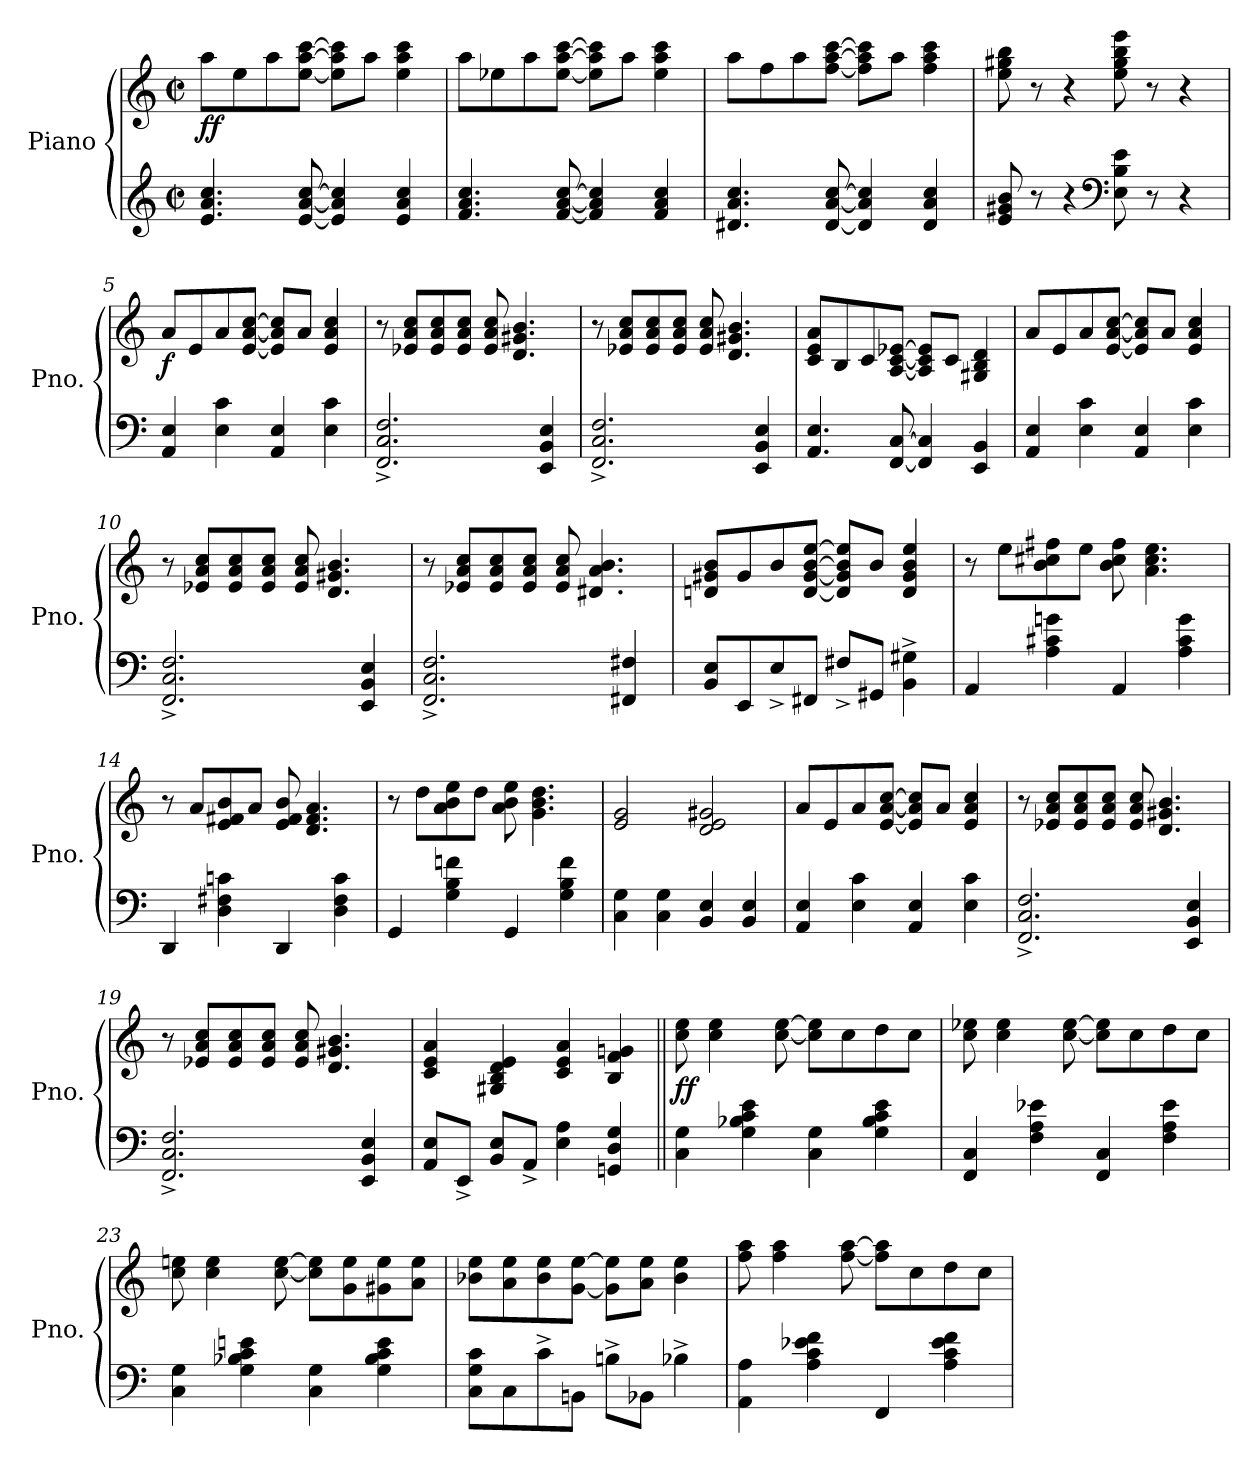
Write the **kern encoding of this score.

**kern	**kern	**dynam
*part1	*part1	*part1
*staff2	*staff1	*staff1/2
*I"Piano	*	*
*I'Pno.	*	*
*clefG2	*clefG2	*
*k[]	*k[]	*
*M2/2	*M2/2	*
*met(c|)	*met(c|)	*
*MM168	*MM168	*
=1	=1	=1
!	!	!LO:DY:b
4.e/ 4.a/ 4.cc/	8aa\L	ff
.	8ee\	.
.	8aa\	.
[8e/ [8a/ [8cc/	[8ee\ [8aa\ [8ccc\J	.
4e/] 4a/] 4cc/]	8ee\] 8aa\] 8ccc\]L	.
.	8aa\J	.
4e/ 4a/ 4cc/	4ee\ 4aa\ 4ccc\	.
=2	=2	=2
4.f/ 4.a/ 4.cc/	8aa\L	.
.	8ee-X\	.
.	8aa\	.
[8f/ [8a/ [8cc/	[8ee-\ [8aa\ [8ccc\J	.
4f/] 4a/] 4cc/]	8ee-\] 8aa\] 8ccc\]L	.
.	8aa\J	.
4f/ 4a/ 4cc/	4ee-\ 4aa\ 4ccc\	.
=3	=3	=3
4.d#X/ 4.a/ 4.cc/	8aa\L	.
.	8ff\	.
.	8aa\	.
[8d#/ [8a/ [8cc/	[8ff\ [8aa\ [8ccc\J	.
4d#/] 4a/] 4cc/]	8ff\] 8aa\] 8ccc\]L	.
.	8aa\J	.
4d#/ 4a/ 4cc/	4ff\ 4aa\ 4ccc\	.
=4	=4	=4
8e/ 8g#X/ 8b/	8ee\ 8gg#X\ 8bb\	.
8r	8r	.
4r	4r	.
*clefF4	*	*
!	!	!LO:DY:b
8E\ 8B\ 8e\	8ee\ 8gg#\ 8bb\ 8eee\	other-dynamics
8r	8r	.
4r	4r	.
=5	=5	=5
!	!	!LO:DY:b
4AA/ 4E/	8a/L	f
.	8e/	.
4E\ 4c\	8a/	.
.	[8e/ [8a/ [8cc/J	.
4AA/ 4E/	8e/] 8a/] 8cc/]L	.
.	8a/J	.
4E\ 4c\	4e/ 4a/ 4cc/	.
=6	=6	=6
2.FF/^ 2.C/^ 2.F/^	8r	.
.	8e-X/ 8a/ 8cc/L	.
.	8e-/ 8a/ 8cc/	.
.	8e-/ 8a/ 8cc/J	.
.	8e-/ 8a/ 8cc/	.
.	4.d/ 4.g#X/ 4.b/	.
4EE/ 4BB/ 4E/	.	.
=7	=7	=7
2.FF/^ 2.C/^ 2.F/^	8r	.
.	8e-X/ 8a/ 8cc/L	.
.	8e-/ 8a/ 8cc/	.
.	8e-/ 8a/ 8cc/J	.
.	8e-/ 8a/ 8cc/	.
.	4.d/ 4.g#X/ 4.b/	.
4EE/ 4BB/ 4E/	.	.
=8	=8	=8
4.AA/ 4.E/	8c/ 8e/ 8a/L	.
.	8B/	.
.	8c/	.
[8FF/ [8C/	[8A/ [8c/ [8e-X/J	.
4FF/] 4C/]	8A/] 8c/] 8e-/]L	.
.	8c/J	.
4EE/ 4BB/	4G#X/ 4B/ 4d/	.
=9	=9	=9
4AA/ 4E/	8a/L	.
.	8e/	.
4E\ 4c\	8a/	.
.	[8e/ [8a/ [8cc/J	.
4AA/ 4E/	8e/] 8a/] 8cc/]L	.
.	8a/J	.
4E\ 4c\	4e/ 4a/ 4cc/	.
=10	=10	=10
2.FF/^ 2.C/^ 2.F/^	8r	.
.	8e-X/ 8a/ 8cc/L	.
.	8e-/ 8a/ 8cc/	.
.	8e-/ 8a/ 8cc/J	.
.	8e-/ 8a/ 8cc/	.
.	4.d/ 4.g#X/ 4.b/	.
4EE/ 4BB/ 4E/	.	.
=11	=11	=11
2.FF/^ 2.C/^ 2.F/^	8r	.
.	8e-X/ 8a/ 8cc/L	.
.	8e-/ 8a/ 8cc/	.
.	8e-/ 8a/ 8cc/J	.
.	8e-/ 8a/ 8cc/	.
.	4.d#X/ 4.a/ 4.b/	.
4FF#X/ 4F#X/	.	.
=12	=12	=12
8BB/ 8E/L	8dn/ 8g#X/ 8b/L	.
8EE/	8g#/	.
8E^/	8b/	.
8FF#X/J	[8d/ [8g#/ [8b/ [8ee/J	.
8F#X^/L	8d/] 8g#/] 8b/] 8ee/]L	.
8GG#X/J	8b/J	.
4BB\^ 4G#X\^	4d/ 4g#/ 4b/ 4ee/	.
=13	=13	=13
4AA/	8r	.
.	8ee\L	.
4A\ 4c#X\ 4gn\	8b\ 8cc#X\ 8ff#X\	.
.	8ee\J	.
4AA/	8b\ 8cc#\ 8ff#\	.
.	4.a\ 4.cc#\ 4.ee\	.
4A\ 4c#\ 4g\	.	.
=14	=14	=14
4DD/	8r	.
.	8a/L	.
4D\ 4F#X\ 4cn\	8e/ 8f#X/ 8b/	.
.	8a/J	.
4DD/	8e/ 8f#/ 8b/	.
.	4.d/ 4.f#/ 4.a/	.
4D\ 4F#\ 4c\	.	.
=15	=15	=15
4GG/	8r	.
.	8dd\L	.
4G\ 4B\ 4fn\	8a\ 8b\ 8ee\	.
.	8dd\J	.
4GG/	8a\ 8b\ 8ee\	.
.	4.g\ 4.b\ 4.dd\	.
4G\ 4B\ 4f\	.	.
=16	=16	=16
4C\ 4G\	2e/ 2g/	.
4C\ 4G\	.	.
4BB/ 4E/	2d/ 2e/ 2g#X/	.
4BB/ 4E/	.	.
=17	=17	=17
4AA/ 4E/	8a/L	.
.	8e/	.
4E\ 4c\	8a/	.
.	[8e/ [8a/ [8cc/J	.
4AA/ 4E/	8e/] 8a/] 8cc/]L	.
.	8a/J	.
4E\ 4c\	4e/ 4a/ 4cc/	.
=18	=18	=18
2.FF/^ 2.C/^ 2.F/^	8r	.
.	8e-X/ 8a/ 8cc/L	.
.	8e-/ 8a/ 8cc/	.
.	8e-/ 8a/ 8cc/J	.
.	8e-/ 8a/ 8cc/	.
.	4.d/ 4.g#X/ 4.b/	.
4EE/ 4BB/ 4E/	.	.
=19	=19	=19
2.FF/^ 2.C/^ 2.F/^	8r	.
.	8e-X/ 8a/ 8cc/L	.
.	8e-/ 8a/ 8cc/	.
.	8e-/ 8a/ 8cc/J	.
.	8e-/ 8a/ 8cc/	.
.	4.d/ 4.g#X/ 4.b/	.
4EE/ 4BB/ 4E/	.	.
=20	=20	=20
8AA/ 8E/L	4c/ 4e/ 4a/	.
8EE^/J	.	.
8BB/ 8E/L	4G#X/ 4B/ 4d/ 4e/	.
8AA^/J	.	.
4E\ 4A\	4c/ 4e/ 4a/	.
4GGn/ 4D/ 4G/	4B/ 4f/ 4gn/	.
=21||	=21||	=21||
!	!	!LO:DY:b
4C\ 4G\	8cc\ 8ee\	ff
.	4cc\ 4ee\	.
4G\ 4B-X\ 4c\ 4e\	.	.
.	[8cc\ [8ee\	.
4C\ 4G\	8cc\] 8ee\]L	.
.	8cc\	.
4G\ 4B-\ 4c\ 4e\	8dd\	.
.	8cc\J	.
=22	=22	=22
4FF/ 4C/	8cc\ 8ee-X\	.
.	4cc\ 4ee-\	.
4F\ 4A\ 4e-X\	.	.
.	[8cc\ [8ee-\	.
4FF/ 4C/	8cc\] 8ee-\]L	.
.	8cc\	.
4F\ 4A\ 4e-\	8dd\	.
.	8cc\J	.
=23	=23	=23
4C\ 4G\	8cc\ 8een\	.
.	4cc\ 4ee\	.
4G\ 4B-X\ 4c\ 4en\	.	.
.	[8cc\ [8ee\	.
4C\ 4G\	8cc\] 8ee\]L	.
.	8g\ 8ee\	.
4G\ 4B-\ 4c\ 4e\	8g#X\ 8ee\	.
.	8a\ 8ee\J	.
=24	=24	=24
8C\ 8G\ 8c\L	8b-X\ 8ee\L	.
8C\	8a\ 8ee\	.
8c^\	8b-\ 8ee\	.
8BBn\J	[8g\ [8ee\J	.
8Bn^\L	8g\] 8ee\]L	.
8BB-X\J	8a\ 8ee\J	.
4B-X^\	4b-\ 4ee\	.
=25	=25	=25
4AA\ 4A\	8ff\ 8aa\	.
.	4ff\ 4aa\	.
4A\ 4c\ 4e-X\ 4f\	.	.
.	[8ff\ [8aa\	.
4FF/	8ff\] 8aa\]L	.
.	8cc\	.
4A\ 4c\ 4e-\ 4f\	8dd\	.
.	8cc\J	.
=	=	=
*-	*-	*-
